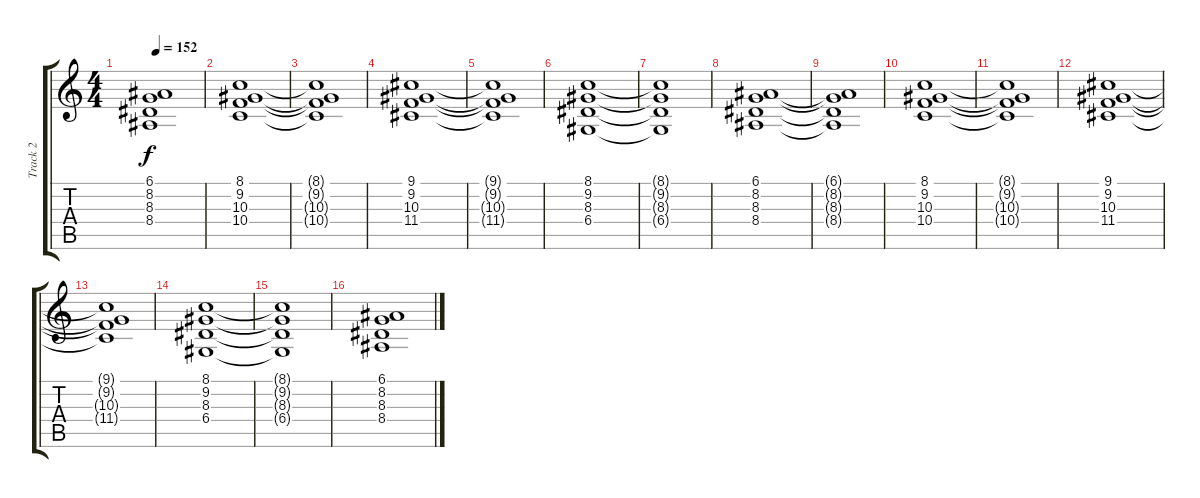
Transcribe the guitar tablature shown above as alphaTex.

\track ("Track 2" "Track 2") {instrument stringensemble2}
\staff {score tabs}
\tuning (E4 B3 G3 D3 A2 E2) {hide}
\ts (4 4)
\tempo 152
\clef g2
\ks c
(6.1{t} 8.2{t} 8.3{t} 8.4{t}).1{dy f} |
(8.1 9.2 10.3 10.4).1 |
(8.1{t} 9.2{t} 10.3{t} 10.4{t}).1 |
(9.1 9.2 10.3 11.4).1 |
(9.1{t} 9.2{t} 10.3{t} 11.4{t}).1 |
(8.1 9.2 8.3 6.4).1 |
(8.1{t} 9.2{t} 8.3{t} 6.4{t}).1 |
(6.1 8.2 8.3 8.4).1 |
(6.1{t} 8.2{t} 8.3{t} 8.4{t}).1 |
(8.1 9.2 10.3 10.4).1 |
(8.1{t} 9.2{t} 10.3{t} 10.4{t}).1 |
(9.1 9.2 10.3 11.4).1 |
(9.1{t} 9.2{t} 10.3{t} 11.4{t}).1 |
(8.1 9.2 8.3 6.4).1 |
(8.1{t} 9.2{t} 8.3{t} 6.4{t}).1 |
(6.1 8.2 8.3 8.4).1
